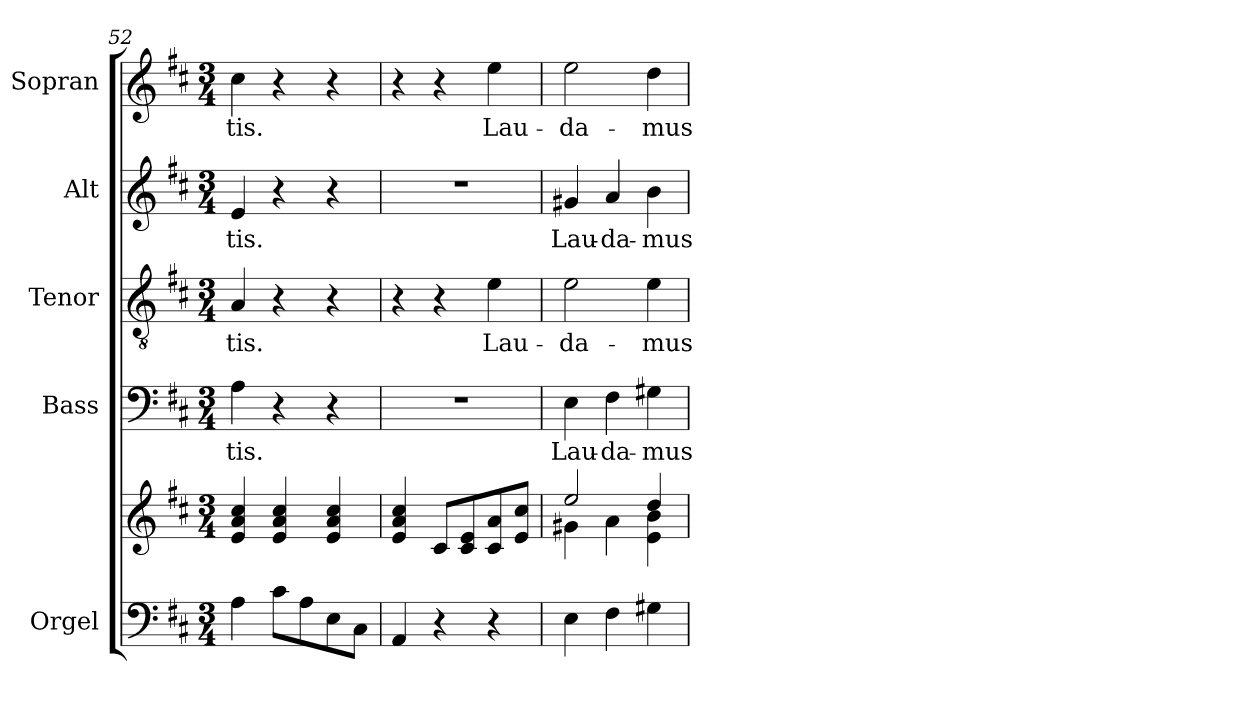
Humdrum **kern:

**kern	**kern	**kern	**text	**kern	**text	**kern	**text	**kern	**text
*part5	*part5	*part4	*part4	*part3	*part3	*part2	*part2	*part1	*part1
*staff6	*staff5	*staff4	*staff4	*staff3	*staff3	*staff2	*staff2	*staff1	*staff1
*I"Orgel	*	*I"Bass	*	*I"Tenor	*	*I"Alt	*	*I"Sopran	*
*I'Org.	*	*I'B.	*	*I'T.	*	*I'A.	*	*I'S.	*
*clefF4	*clefG2	*clefF4	*	*clefGv2	*	*clefG2	*	*clefG2	*
*k[f#c#]	*k[f#c#]	*k[f#c#]	*	*k[f#c#]	*	*k[f#c#]	*	*k[f#c#]	*
*D:	*D:	*D:	*	*D:	*	*D:	*	*D:	*
*M3/4	*M3/4	*M3/4	*	*M3/4	*	*M3/4	*	*M3/4	*
=52	=52	=52	=52	=52	=52	=52	=52	=52	=52
!	!	!	!LO:LY:b	!	!LO:LY:b	!	!LO:LY:b	!	!LO:LY:b
4A\	4e/ 4a/ 4cc#/	4A\	-tis.	4A/	-tis.	4e/	-tis.	4cc#\	-tis.
8c#\L	4e/ 4a/ 4cc#/	4r	.	4r	.	4r	.	4r	.
8A\	.	.	.	.	.	.	.	.	.
8E\	4e/ 4a/ 4cc#/	4r	.	4r	.	4r	.	4r	.
8C#\J	.	.	.	.	.	.	.	.	.
=53	=53	=53	=53	=53	=53	=53	=53	=53	=53
4AA/	4e/ 4a/ 4cc#/	2.r	.	4r	.	2.r	.	4r	.
4r	8c#/L	.	.	4r	.	.	.	4r	.
.	8c#/ 8e/	.	.	.	.	.	.	.	.
!	!	!	!	!	!LO:LY:b	!	!	!	!LO:LY:b
4r	8c#/ 8a/	.	.	4e\	Lau-	.	.	4ee\	Lau-
.	8e/ 8cc#/J	.	.	.	.	.	.	.	.
=54	=54	=54	=54	=54	=54	=54	=54	=54	=54
*	*^	*	*	*	*	*	*	*	*
!	!	!	!	!LO:LY:b	!	!LO:LY:b	!	!LO:LY:b	!	!LO:LY:b
4E\	2ee/	4g#X\	4E\	Lau-	2e\	-da-	4g#X/	Lau-	2ee\	-da-
!	!	!	!	!LO:LY:b	!	!	!	!LO:LY:b	!	!
4F#\	.	4a\	4F#\	-da-	.	.	4a/	-da-	.	.
!	!	!	!	!LO:LY:b	!	!LO:LY:b	!	!LO:LY:b	!	!LO:LY:b
4G#X\	4dd/	4e\ 4b\	4G#X\	-mus	4e\	-mus	4b\	-mus	4dd\	-mus
*	*v	*v	*	*	*	*	*	*	*	*
=	=	=	=	=	=	=	=	=	=
*-	*-	*-	*-	*-	*-	*-	*-	*-	*-
